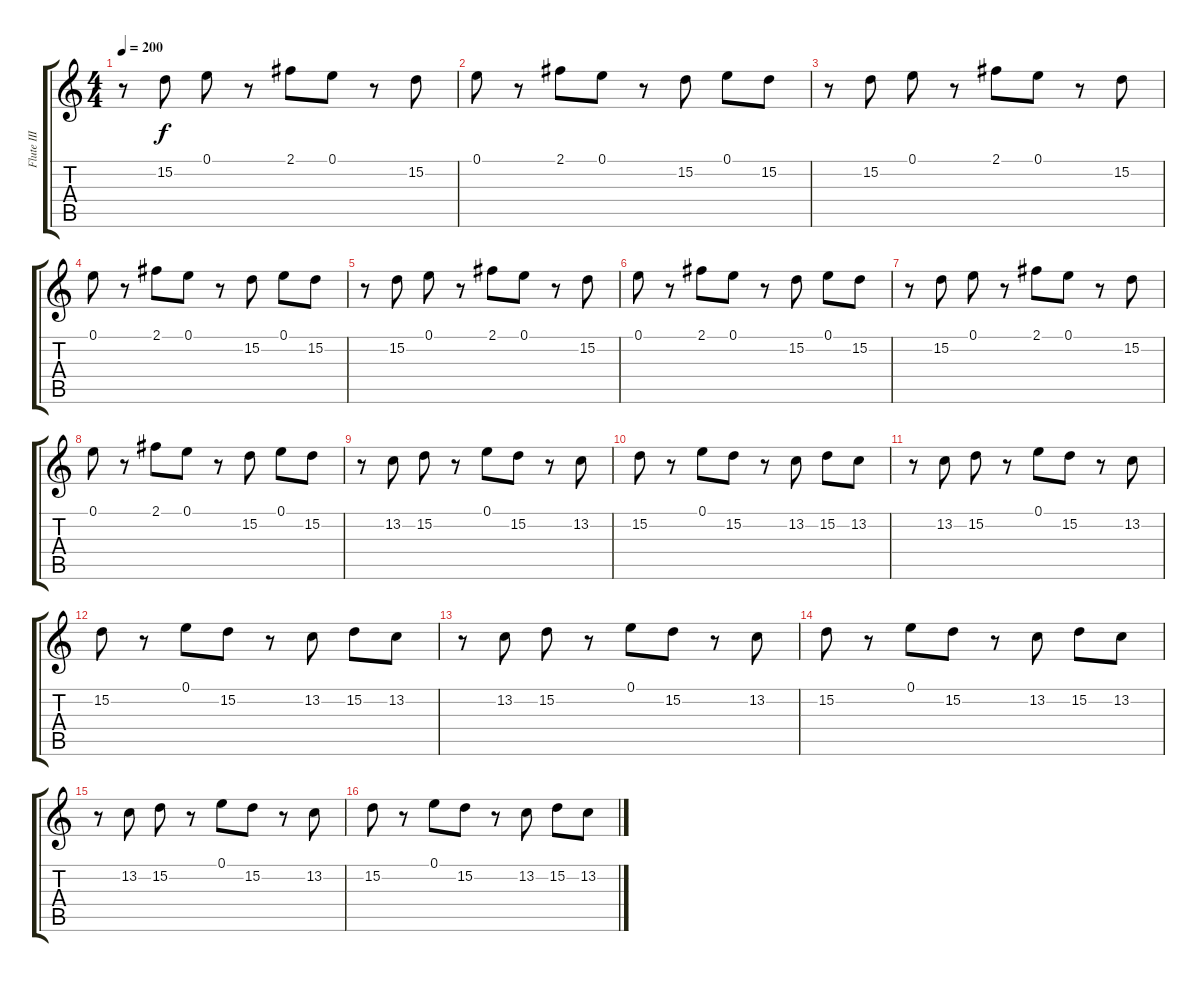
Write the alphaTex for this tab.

\track ("Flute III" "Flute III") {instrument flute}
\staff {score tabs}
\tuning (E5 B3 G3 D3 A2 E2) {hide}
\ts (4 4)
\tempo 200
\clef g2
\ks c
r.8{dy f} 15.2.8 0.1.8 r.8 2.1.8 0.1.8 r.8 15.2.8 |
0.1.8 r.8 2.1.8 0.1.8 r.8 15.2.8 0.1.8 15.2.8 |
r.8 15.2.8 0.1.8 r.8 2.1.8 0.1.8 r.8 15.2.8 |
0.1.8 r.8 2.1.8 0.1.8 r.8 15.2.8 0.1.8 15.2.8 |
r.8 15.2.8 0.1.8 r.8 2.1.8 0.1.8 r.8 15.2.8 |
0.1.8 r.8 2.1.8 0.1.8 r.8 15.2.8 0.1.8 15.2.8 |
r.8 15.2.8 0.1.8 r.8 2.1.8 0.1.8 r.8 15.2.8 |
0.1.8 r.8 2.1.8 0.1.8 r.8 15.2.8 0.1.8 15.2.8 |
r.8 13.2.8 15.2.8 r.8 0.1.8 15.2.8 r.8 13.2.8 |
15.2.8 r.8 0.1.8 15.2.8 r.8 13.2.8 15.2.8 13.2.8 |
r.8 13.2.8 15.2.8 r.8 0.1.8 15.2.8 r.8 13.2.8 |
15.2.8 r.8 0.1.8 15.2.8 r.8 13.2.8 15.2.8 13.2.8 |
r.8 13.2.8 15.2.8 r.8 0.1.8 15.2.8 r.8 13.2.8 |
15.2.8 r.8 0.1.8 15.2.8 r.8 13.2.8 15.2.8 13.2.8 |
r.8 13.2.8 15.2.8 r.8 0.1.8 15.2.8 r.8 13.2.8 |
15.2.8 r.8 0.1.8 15.2.8 r.8 13.2.8 15.2.8 13.2.8
